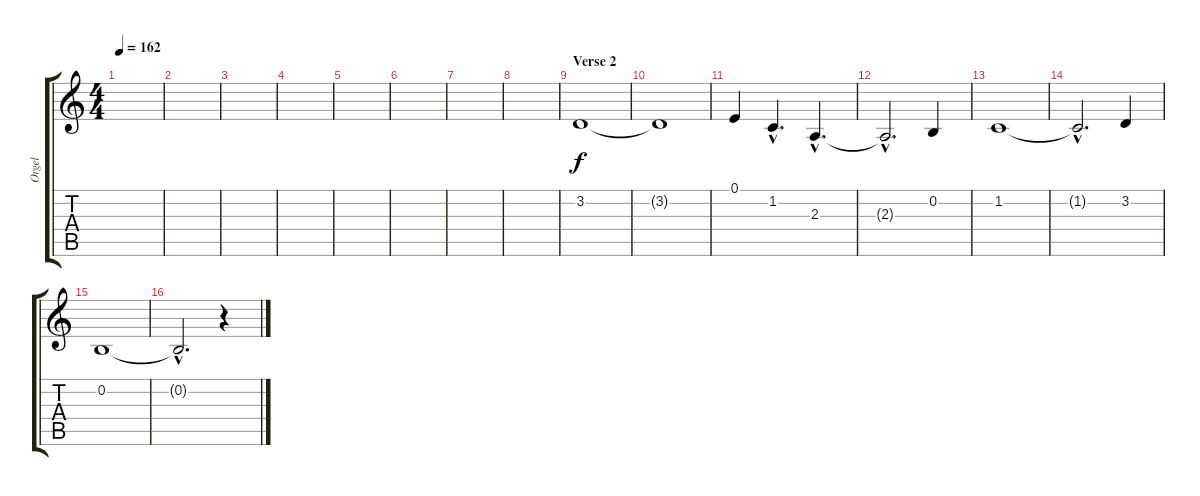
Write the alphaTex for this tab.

\track ("Orgel" "Orgel") {instrument lead2sawtooth}
\staff {score tabs}
\tuning (E4 B3 G3 D3 A2 E2) {hide}
\ts (4 4)
\tempo 162
\clef g2
\ks c
|
|
|
|
|
|
|
|
\section ("" "Verse 2")
3.2.1 |
3.2{t}.1 |
0.1.4 1.2{hac}.4{d} 2.3{hac}.4{d} |
2.3{hac t}.2{d} 0.2.4 |
1.2.1 |
1.2{hac t}.2{d} 3.2.4 |
0.2.1 |
0.2{hac t}.2{d} r.4
